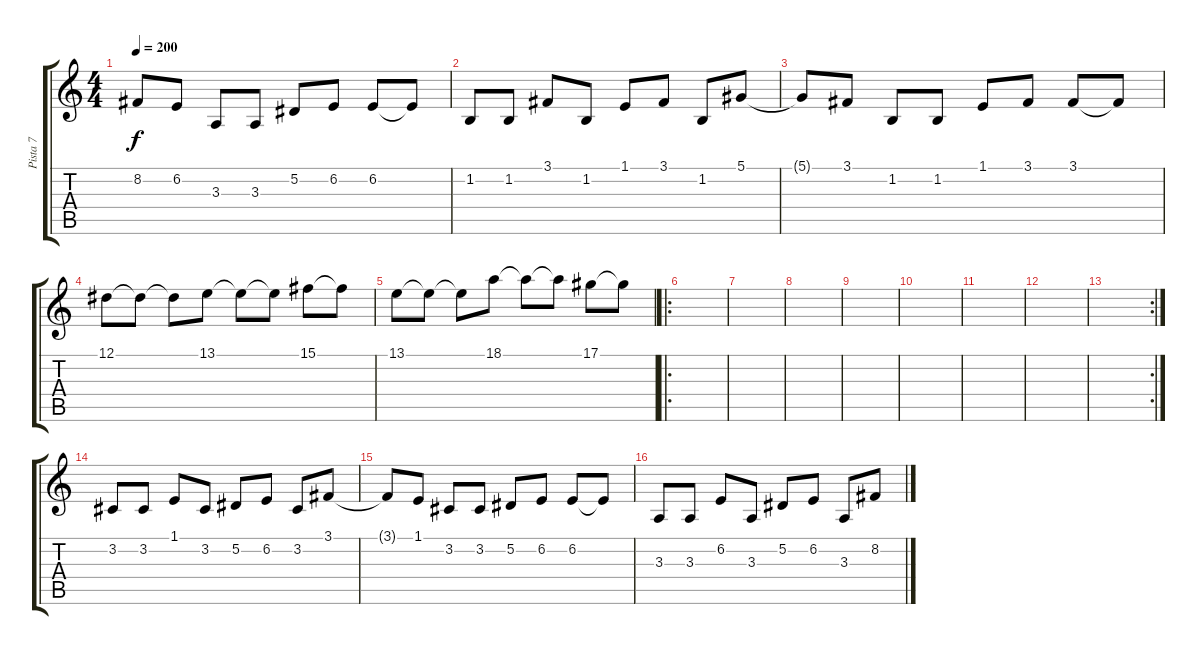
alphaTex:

\track ("Pista 7" "Pista 7") {instrument lead6voice}
\staff {score tabs}
\tuning (Eb4 Bb3 Gb3 Db3 Ab2 Eb2) {hide}
\ts (4 4)
\tempo 200
\clef g2
\ks c
8.2{t}.8{dy f} 6.2.8 3.3.8 3.3.8 5.2.8 6.2.8 6.2.8 6.2{t}.8 |
1.2.8 1.2.8 3.1.8 1.2.8 1.1.8 3.1.8 1.2.8 5.1.8 |
5.1{t}.8 3.1.8 1.2.8 1.2.8 1.1.8 3.1.8 3.1.8 3.1{t}.8 |
12.1.8 12.1{t}.8 12.1{t}.8 13.1.8 13.1{t}.8 13.1{t}.8 15.1.8 15.1{t}.8 |
13.1.8 13.1{t}.8 13.1{t}.8 18.1.8 18.1{t}.8 18.1{t}.8 17.1.8 17.1{t}.8 |
\ro
|
|
|
|
|
|
|
\rc 2
|
3.2.8 3.2.8 1.1.8 3.2.8 5.2.8 6.2.8 3.2.8 3.1.8 |
3.1{t}.8 1.1.8 3.2.8 3.2.8 5.2.8 6.2.8 6.2.8 6.2{t}.8 |
3.3.8 3.3.8 6.2.8 3.3.8 5.2.8 6.2.8 3.3.8 8.2.8
